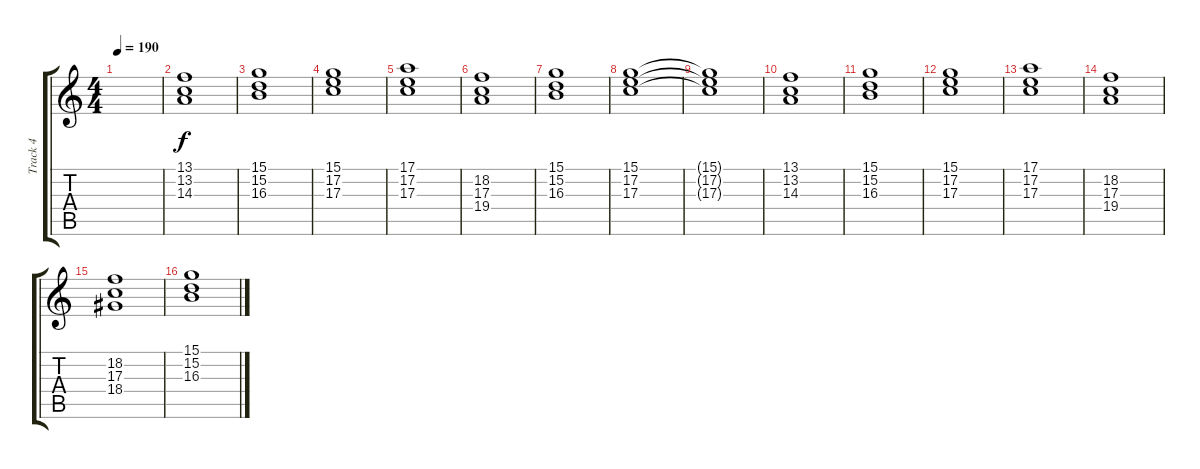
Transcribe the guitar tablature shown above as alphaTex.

\track ("Track 4" "Track 4") {instrument drawbarorgan}
\staff {score tabs}
\tuning (E4 B3 G3 D3 A2 E2) {hide}
\ts (4 4)
\tempo 190
\clef g2
\ks c
|
(13.1 13.2 14.3).1 |
(15.1 15.2 16.3).1 |
(15.1 17.2 17.3).1 |
(17.1 17.2 17.3).1 |
(18.2 17.3 19.4).1 |
(15.1 15.2 16.3).1 |
(15.1 17.2 17.3).1 |
(15.1{t} 17.2{t} 17.3{t}).1 |
(13.1 13.2 14.3).1 |
(15.1 15.2 16.3).1 |
(15.1 17.2 17.3).1 |
(17.1 17.2 17.3).1 |
(18.2 17.3 19.4).1 |
(18.2 17.3 18.4).1 |
(15.1 15.2 16.3).1
